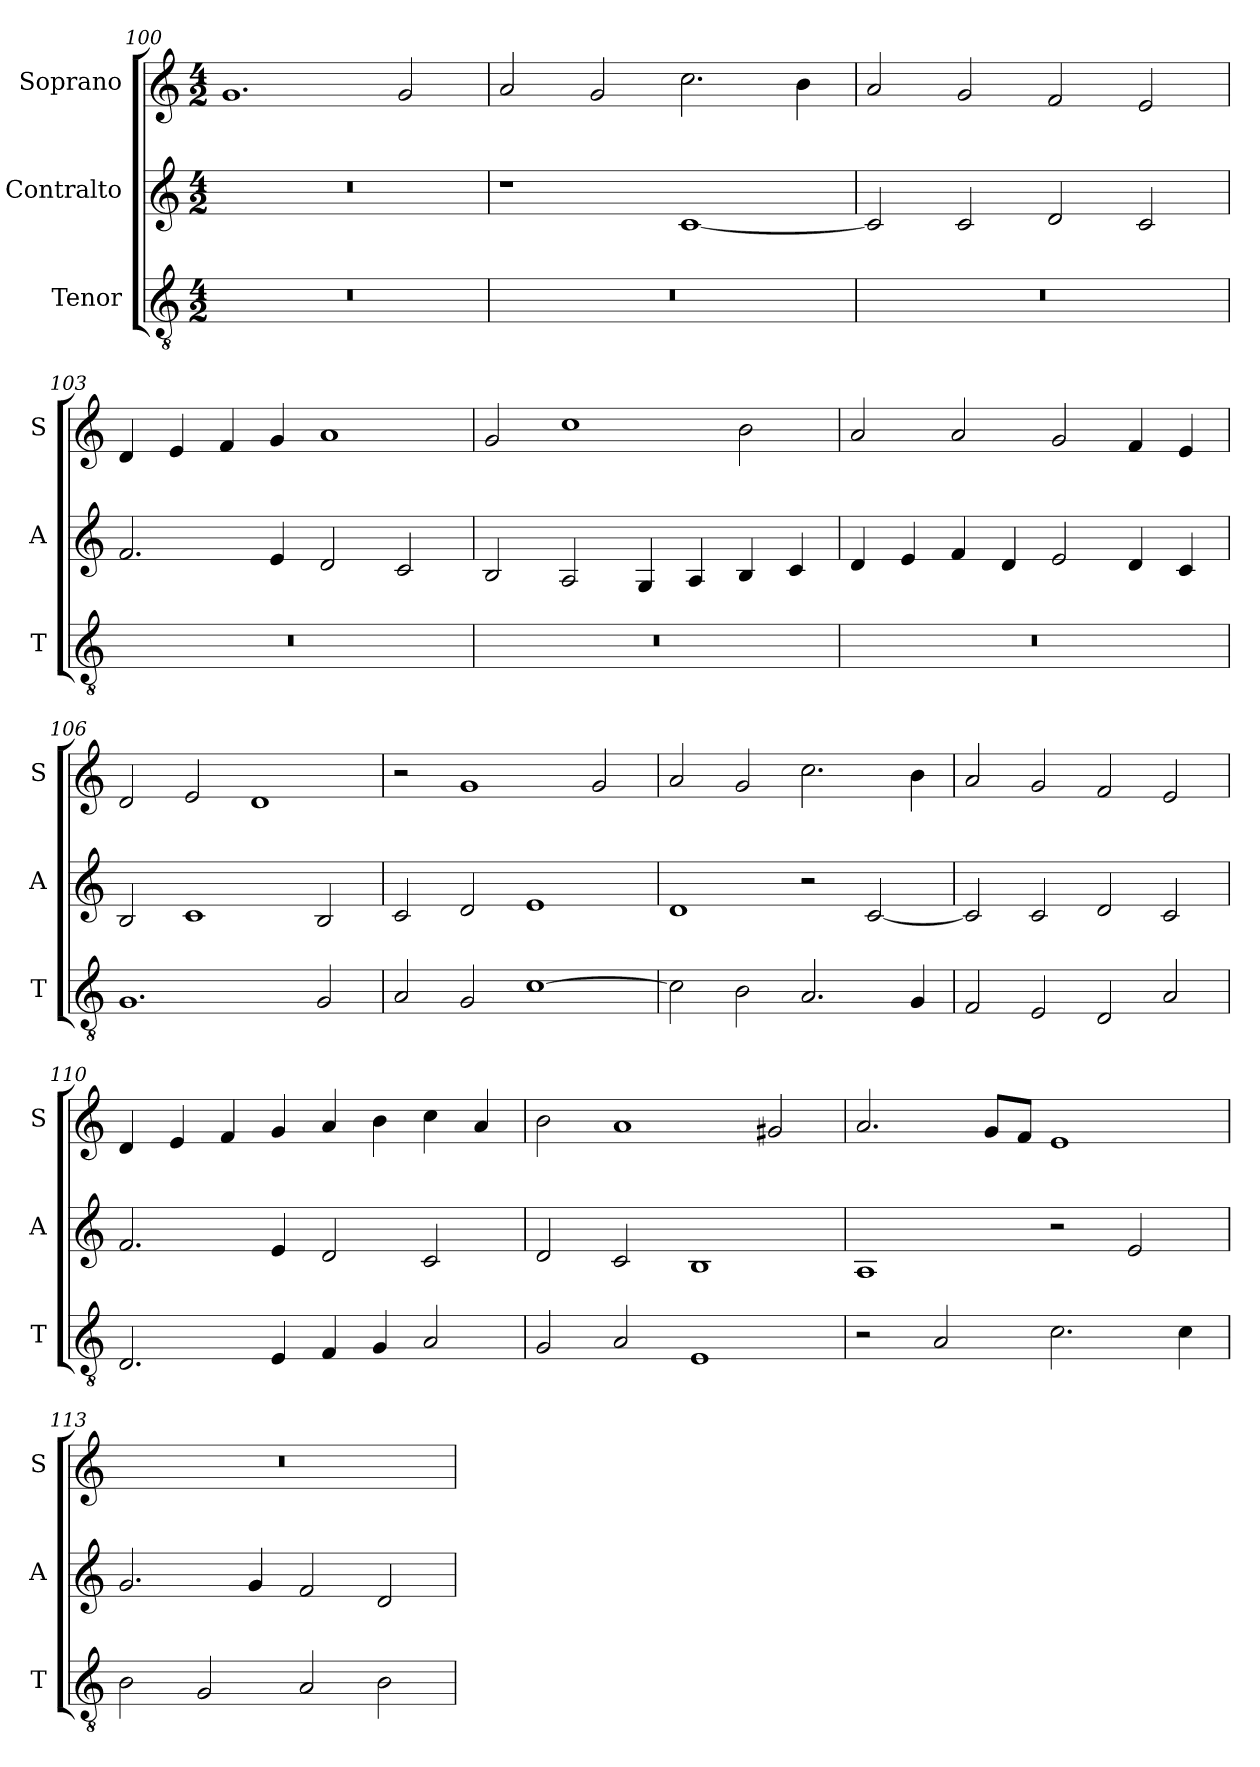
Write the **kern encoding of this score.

**kern	**kern	**kern
*part3	*part2	*part1
*staff3	*staff2	*staff1
*I"Tenor	*I"Contralto	*I"Soprano
*I'T	*I'A	*I'S
*clefGv2	*clefG2	*clefG2
*k[]	*k[]	*k[]
*E:phr	*E:phr	*E:phr
*M4/2	*M4/2	*M4/2
=100	=100	=100
0r	0r	1.g
.	.	2g
=101	=101	=101
0r	1r	2a
.	.	2g
.	[1c	2.cc
.	.	4b
=102	=102	=102
0r	2c]	2a
.	2c	2g
.	2d	2f
.	2c	2e
=103	=103	=103
0r	2.f	4d
.	.	4e
.	.	4f
.	4e	4g
.	2d	1a
.	2c	.
=104	=104	=104
0r	2B	2g
.	2A	1cc
.	4G	.
.	4A	.
.	4B	2b
.	4c	.
=105	=105	=105
0r	4d	2a
.	4e	.
.	4f	2a
.	4d	.
.	2e	2g
.	4d	4f
.	4c	4e
=106	=106	=106
1.G	2B	2d
.	1c	2e
.	.	1d
2G	2B	.
=107	=107	=107
2A	2c	2r
2G	2d	1g
[1c	1e	.
.	.	2g
=108	=108	=108
2c]	1d	2a
2B	.	2g
2.A	2r	2.cc
.	[2c	.
4G	.	4b
=109	=109	=109
2F	2c]	2a
2E	2c	2g
2D	2d	2f
2A	2c	2e
=110	=110	=110
2.D	2.f	4d
.	.	4e
.	.	4f
4E	4e	4g
4F	2d	4a
4G	.	4b
2A	2c	4cc
.	.	4a
=111	=111	=111
2G	2d	2b
2A	2c	1a
1E	1B	.
.	.	2g#X
=112	=112	=112
2r	1A	2.a
2A	.	.
.	.	8g/L
.	.	8f/J
2.c	2r	1e
.	2e	.
4c	.	.
=113	=113	=113
2B	2.g	0r
2G	.	.
.	4g	.
2A	2f	.
2B	2d	.
=	=	=
*-	*-	*-
